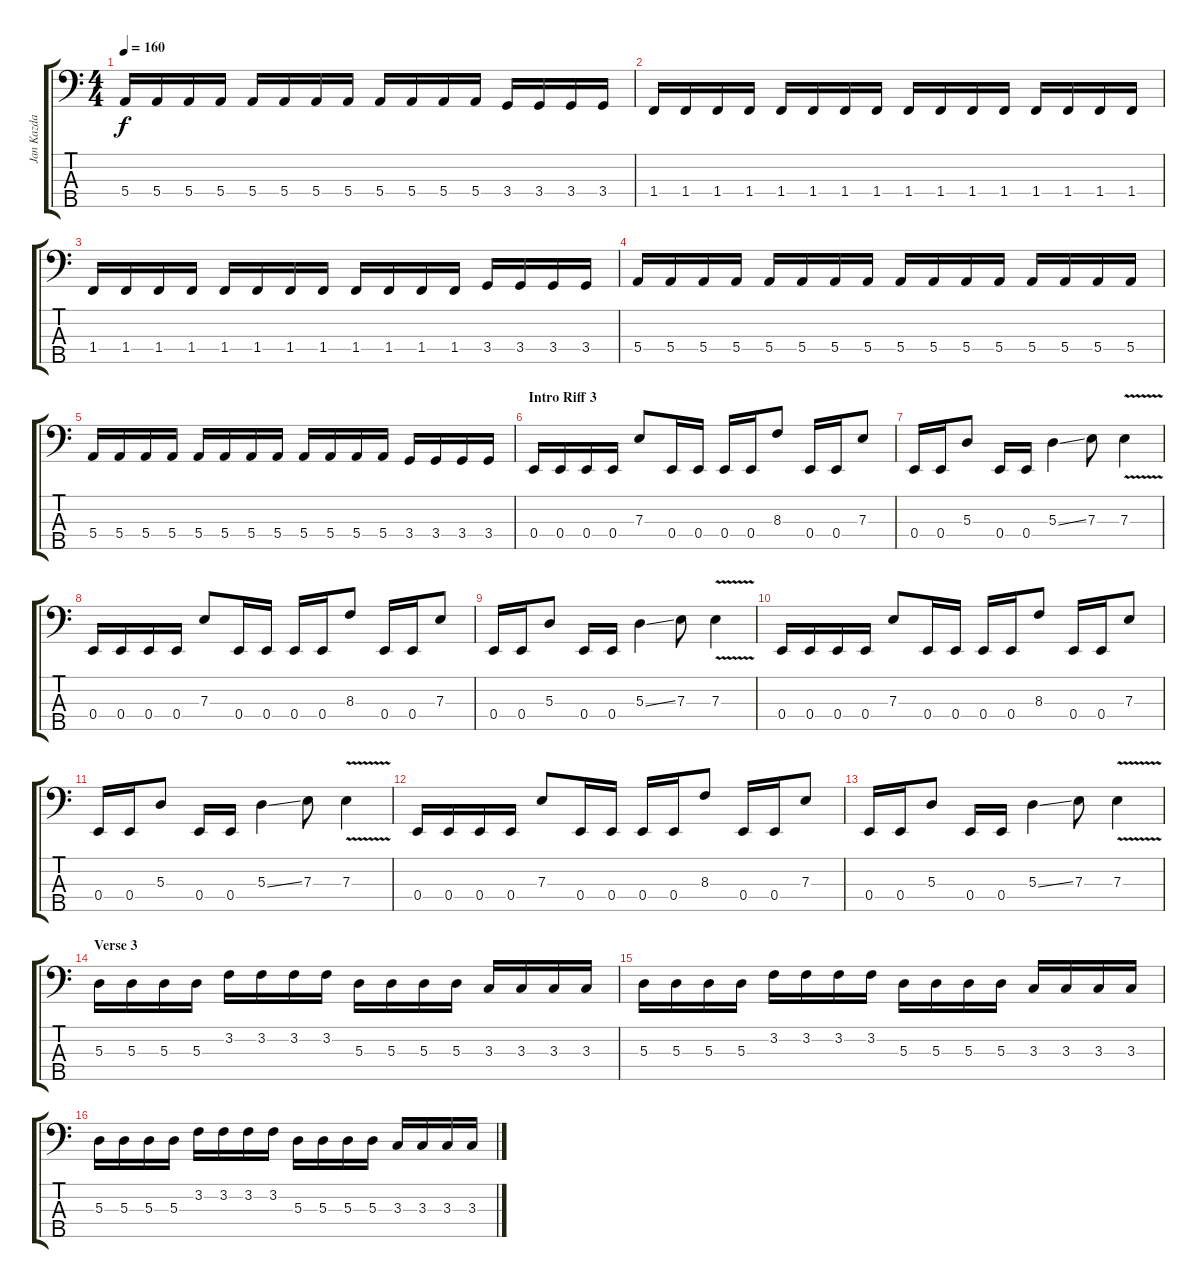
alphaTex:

\track ("Jan Kazda" "Jan Kazda") {instrument electricbassfinger}
\staff {score tabs}
\tuning (G2 D2 A1 E1 B0) {hide}
\ts (4 4)
\tempo 160
\clef f4
\ks c
5.4.16{dy f} 5.4.16 5.4.16 5.4.16 5.4.16 5.4.16 5.4.16 5.4.16 5.4.16 5.4.16 5.4.16 5.4.16 3.4.16 3.4.16 3.4.16 3.4.16 |
1.4.16 1.4.16 1.4.16 1.4.16 1.4.16 1.4.16 1.4.16 1.4.16 1.4.16 1.4.16 1.4.16 1.4.16 1.4.16 1.4.16 1.4.16 1.4.16 |
1.4.16 1.4.16 1.4.16 1.4.16 1.4.16 1.4.16 1.4.16 1.4.16 1.4.16 1.4.16 1.4.16 1.4.16 3.4.16 3.4.16 3.4.16 3.4.16 |
5.4.16 5.4.16 5.4.16 5.4.16 5.4.16 5.4.16 5.4.16 5.4.16 5.4.16 5.4.16 5.4.16 5.4.16 5.4.16 5.4.16 5.4.16 5.4.16 |
5.4.16 5.4.16 5.4.16 5.4.16 5.4.16 5.4.16 5.4.16 5.4.16 5.4.16 5.4.16 5.4.16 5.4.16 3.4.16 3.4.16 3.4.16 3.4.16 |
\section ("" "Intro Riff 3")
0.4.16 0.4.16 0.4.16 0.4.16 7.3.8 0.4.16 0.4.16 0.4.16 0.4.16 8.3.8 0.4.16 0.4.16 7.3.8 |
0.4.16 0.4.16 5.3.8 0.4.16 0.4.16 5.3{ss}.4 7.3.8 7.3{v}.4 |
0.4.16 0.4.16 0.4.16 0.4.16 7.3.8 0.4.16 0.4.16 0.4.16 0.4.16 8.3.8 0.4.16 0.4.16 7.3.8 |
0.4.16 0.4.16 5.3.8 0.4.16 0.4.16 5.3{ss}.4 7.3.8 7.3{v}.4 |
0.4.16 0.4.16 0.4.16 0.4.16 7.3.8 0.4.16 0.4.16 0.4.16 0.4.16 8.3.8 0.4.16 0.4.16 7.3.8 |
0.4.16 0.4.16 5.3.8 0.4.16 0.4.16 5.3{ss}.4 7.3.8 7.3{v}.4 |
0.4.16 0.4.16 0.4.16 0.4.16 7.3.8 0.4.16 0.4.16 0.4.16 0.4.16 8.3.8 0.4.16 0.4.16 7.3.8 |
0.4.16 0.4.16 5.3.8 0.4.16 0.4.16 5.3{ss}.4 7.3.8 7.3{v}.4 |
\section ("" "Verse 3")
5.3.16 5.3.16 5.3.16 5.3.16 3.2.16 3.2.16 3.2.16 3.2.16 5.3.16 5.3.16 5.3.16 5.3.16 3.3.16 3.3.16 3.3.16 3.3.16 |
5.3.16 5.3.16 5.3.16 5.3.16 3.2.16 3.2.16 3.2.16 3.2.16 5.3.16 5.3.16 5.3.16 5.3.16 3.3.16 3.3.16 3.3.16 3.3.16 |
5.3.16 5.3.16 5.3.16 5.3.16 3.2.16 3.2.16 3.2.16 3.2.16 5.3.16 5.3.16 5.3.16 5.3.16 3.3.16 3.3.16 3.3.16 3.3.16
